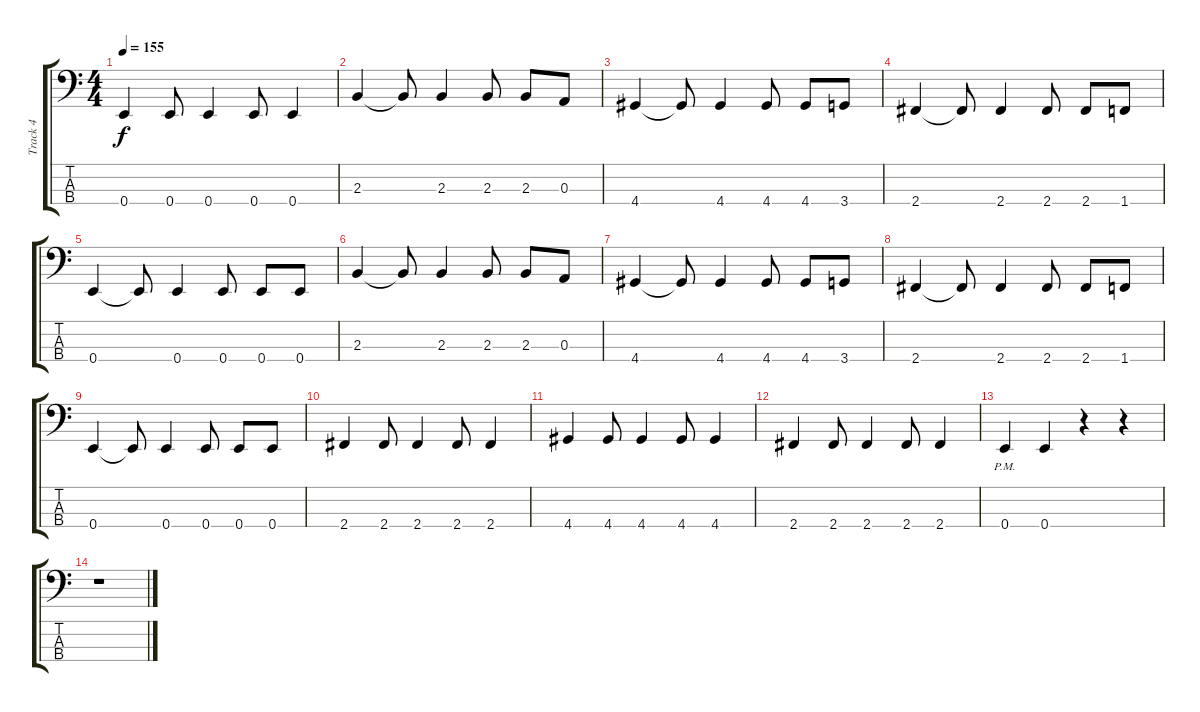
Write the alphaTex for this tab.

\track ("Track 4" "Track 4") {instrument electricbassfinger}
\staff {score tabs}
\tuning (G2 D2 A1 E1) {hide}
\ts (4 4)
\tempo 155
\clef f4
\ks c
0.4.4{dy f} 0.4.8 0.4.4 0.4.8 0.4.4 |
2.3.4 2.3{t}.8 2.3.4 2.3.8 2.3.8 0.3.8 |
4.4.4 4.4{t}.8 4.4.4 4.4.8 4.4.8 3.4.8 |
2.4.4 2.4{t}.8 2.4.4 2.4.8 2.4.8 1.4.8 |
0.4.4 0.4{t}.8 0.4.4 0.4.8 0.4.8 0.4.8 |
2.3.4 2.3{t}.8 2.3.4 2.3.8 2.3.8 0.3.8 |
4.4.4 4.4{t}.8 4.4.4 4.4.8 4.4.8 3.4.8 |
2.4.4 2.4{t}.8 2.4.4 2.4.8 2.4.8 1.4.8 |
0.4.4 0.4{t}.8 0.4.4 0.4.8 0.4.8 0.4.8 |
2.4.4{volume 12} 2.4.8 2.4.4 2.4.8 2.4.4 |
4.4.4 4.4.8 4.4.4 4.4.8 4.4.4 |
2.4.4 2.4.8 2.4.4 2.4.8 2.4.4 |
0.4{pm}.4 0.4.4 r.4 r.4 |
r.1
